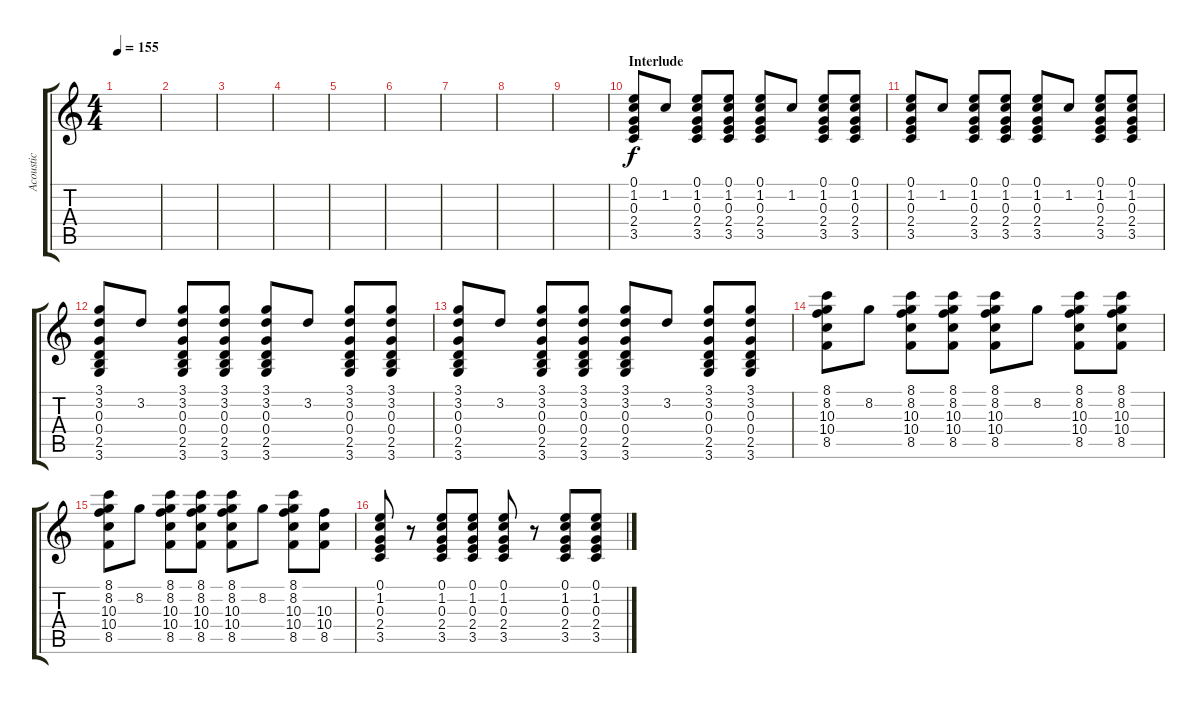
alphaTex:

\track ("Acoustic" "Acoustic") {instrument acousticguitarsteel}
\staff {score tabs}
\tuning (E4 B3 G3 D3 A2 E2) {hide}
\ts (4 4)
\tempo 155
\clef g2
\ks c
|
|
|
|
|
|
|
|
|
\section ("" "Interlude")
(0.1 1.2 0.3 2.4 3.5).8 1.2.8 (0.1 1.2 0.3 2.4 3.5).8 (0.1 1.2 0.3 2.4 3.5).8 (0.1 1.2 0.3 2.4 3.5).8 1.2.8 (0.1 1.2 0.3 2.4 3.5).8 (0.1 1.2 0.3 2.4 3.5).8 |
(0.1 1.2 0.3 2.4 3.5).8 1.2.8 (0.1 1.2 0.3 2.4 3.5).8 (0.1 1.2 0.3 2.4 3.5).8 (0.1 1.2 0.3 2.4 3.5).8 1.2.8 (0.1 1.2 0.3 2.4 3.5).8 (0.1 1.2 0.3 2.4 3.5).8 |
(3.1 3.2 0.3 0.4 2.5 3.6).8 3.2.8 (3.1 3.2 0.3 0.4 2.5 3.6).8 (3.1 3.2 0.3 0.4 2.5 3.6).8 (3.1 3.2 0.3 0.4 2.5 3.6).8 3.2.8 (3.1 3.2 0.3 0.4 2.5 3.6).8 (3.1 3.2 0.3 0.4 2.5 3.6).8 |
(3.1 3.2 0.3 0.4 2.5 3.6).8 3.2.8 (3.1 3.2 0.3 0.4 2.5 3.6).8 (3.1 3.2 0.3 0.4 2.5 3.6).8 (3.1 3.2 0.3 0.4 2.5 3.6).8 3.2.8 (3.1 3.2 0.3 0.4 2.5 3.6).8 (3.1 3.2 0.3 0.4 2.5 3.6).8 |
(8.1 8.2 10.3 10.4 8.5).8 8.2.8 (8.1 8.2 10.3 10.4 8.5).8 (8.1 8.2 10.3 10.4 8.5).8 (8.1 8.2 10.3 10.4 8.5).8 8.2.8 (8.1 8.2 10.3 10.4 8.5).8 (8.1 8.2 10.3 10.4 8.5).8 |
(8.1 8.2 10.3 10.4 8.5).8 8.2.8 (8.1 8.2 10.3 10.4 8.5).8 (8.1 8.2 10.3 10.4 8.5).8 (8.1 8.2 10.3 10.4 8.5).8 8.2.8 (8.1 8.2 10.3 10.4 8.5).8 (10.3 10.4 8.5).8 |
(0.1 1.2 0.3 2.4 3.5).8 r.8 (0.1 1.2 0.3 2.4 3.5).8 (0.1 1.2 0.3 2.4 3.5).8 (0.1 1.2 0.3 2.4 3.5).8 r.8 (0.1 1.2 0.3 2.4 3.5).8 (0.1 1.2 0.3 2.4 3.5).8
